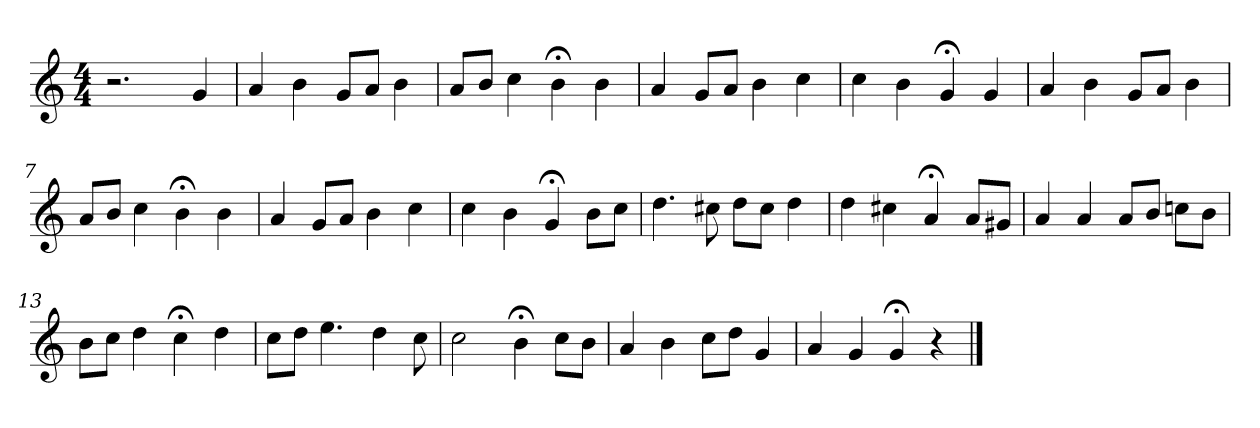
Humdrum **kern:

**kern
*part1
*staff1
*clefG2
*k[]
*C:
*M4/4
=1
2.r
4g
=2
4a
4b
8g/L
8a/J
4b
=3
8a/L
8b/J
4cc
4b;<
4b
=4
4a
8g/L
8a/J
4b
4cc
=5
4cc
4b
4g;<
4g
=6
4a
4b
8g/L
8a/J
4b
=7
8a/L
8b/J
4cc
4b;<
4b
=8
4a
8g/L
8a/J
4b
4cc
=9
4cc
4b
4g;<
8b\L
8cc\J
=10
4.dd
8cc#X
8dd\L
8cc#\J
4dd
=11
4dd
4cc#X
4a;<
8a/L
8g#X/J
=12
4a
4a
8a/L
8b/J
8ccn\L
8b\J
=13
8b\L
8cc\J
4dd
4cc;<
4dd
=14
8cc\L
8dd\J
4.ee
4dd
8cc
=15
2cc
4b;<
8cc\L
8b\J
=16
4a
4b
8cc\L
8dd\J
4g
=17
4a
4g
4g;<
4r
==
*-
